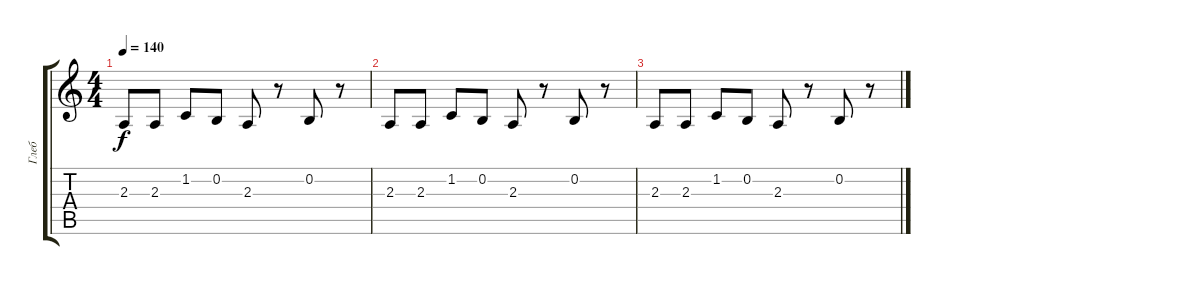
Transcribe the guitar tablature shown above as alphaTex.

\track ("Глеб" "Глеб") {instrument lead8bassandlead}
\staff {score tabs}
\tuning (E4 B3 G3 D3 A2 E2) {hide}
\ts (4 4)
\tempo 140
\clef g2
\ks c
2.3.8{dy f} 2.3.8 1.2.8 0.2.8 2.3.8 r.8 0.2.8 r.8 |
2.3.8 2.3.8 1.2.8 0.2.8 2.3.8 r.8 0.2.8 r.8 |
2.3.8 2.3.8 1.2.8 0.2.8 2.3.8 r.8 0.2.8 r.8
